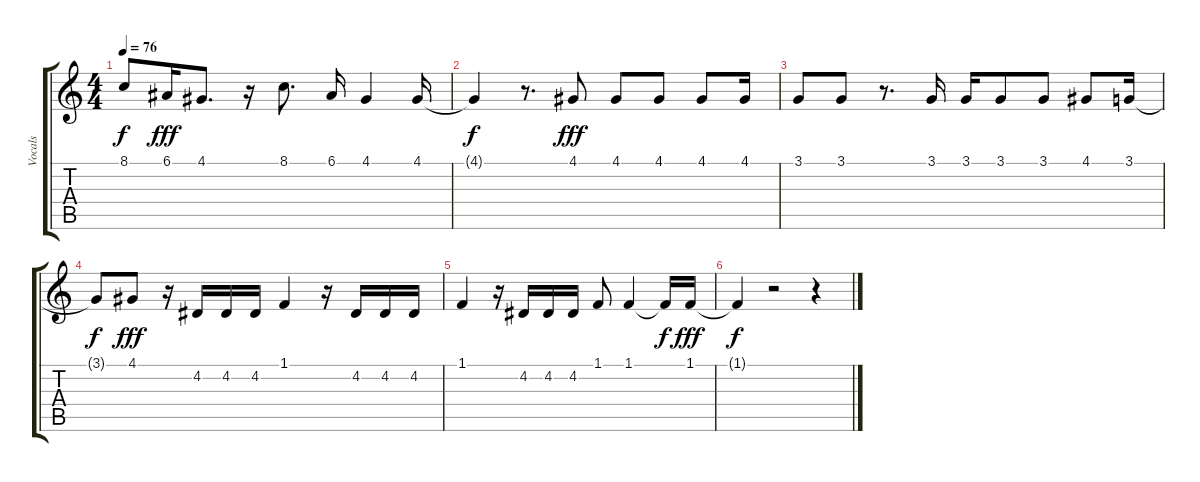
\track ("Vocals" "Vocals") {instrument harmonica}
\staff {score tabs}
\tuning (E4 B3 G3 D3 A2 E2) {hide}
\ts (4 4)
\tempo 76
\clef g2
\ks c
8.1{t}.8{dy f} 6.1.16{dy fff} 4.1.8{d} r.16 8.1.8{d} 6.1.16 4.1.4 4.1.16 |
4.1{t}.4{dy f} r.8{d} 4.1.8{dy fff} 4.1.8 4.1.8 4.1.8 4.1.16 |
3.1.8 3.1.8 r.8{d} 3.1.16 3.1.16 3.1.8 3.1.8 4.1.8 3.1.16 |
3.1{t}.8{dy f} 4.1.8{dy fff} r.16 4.2.16 4.2.16 4.2.16 1.1.4 r.16 4.2.16 4.2.16 4.2.16 |
1.1.4 r.16 4.2.16 4.2.16 4.2.16 1.1.8 1.1.4 1.1{t}.16{dy f} 1.1.16{dy fff} |
1.1{t}.4{dy f} r.2 r.4
